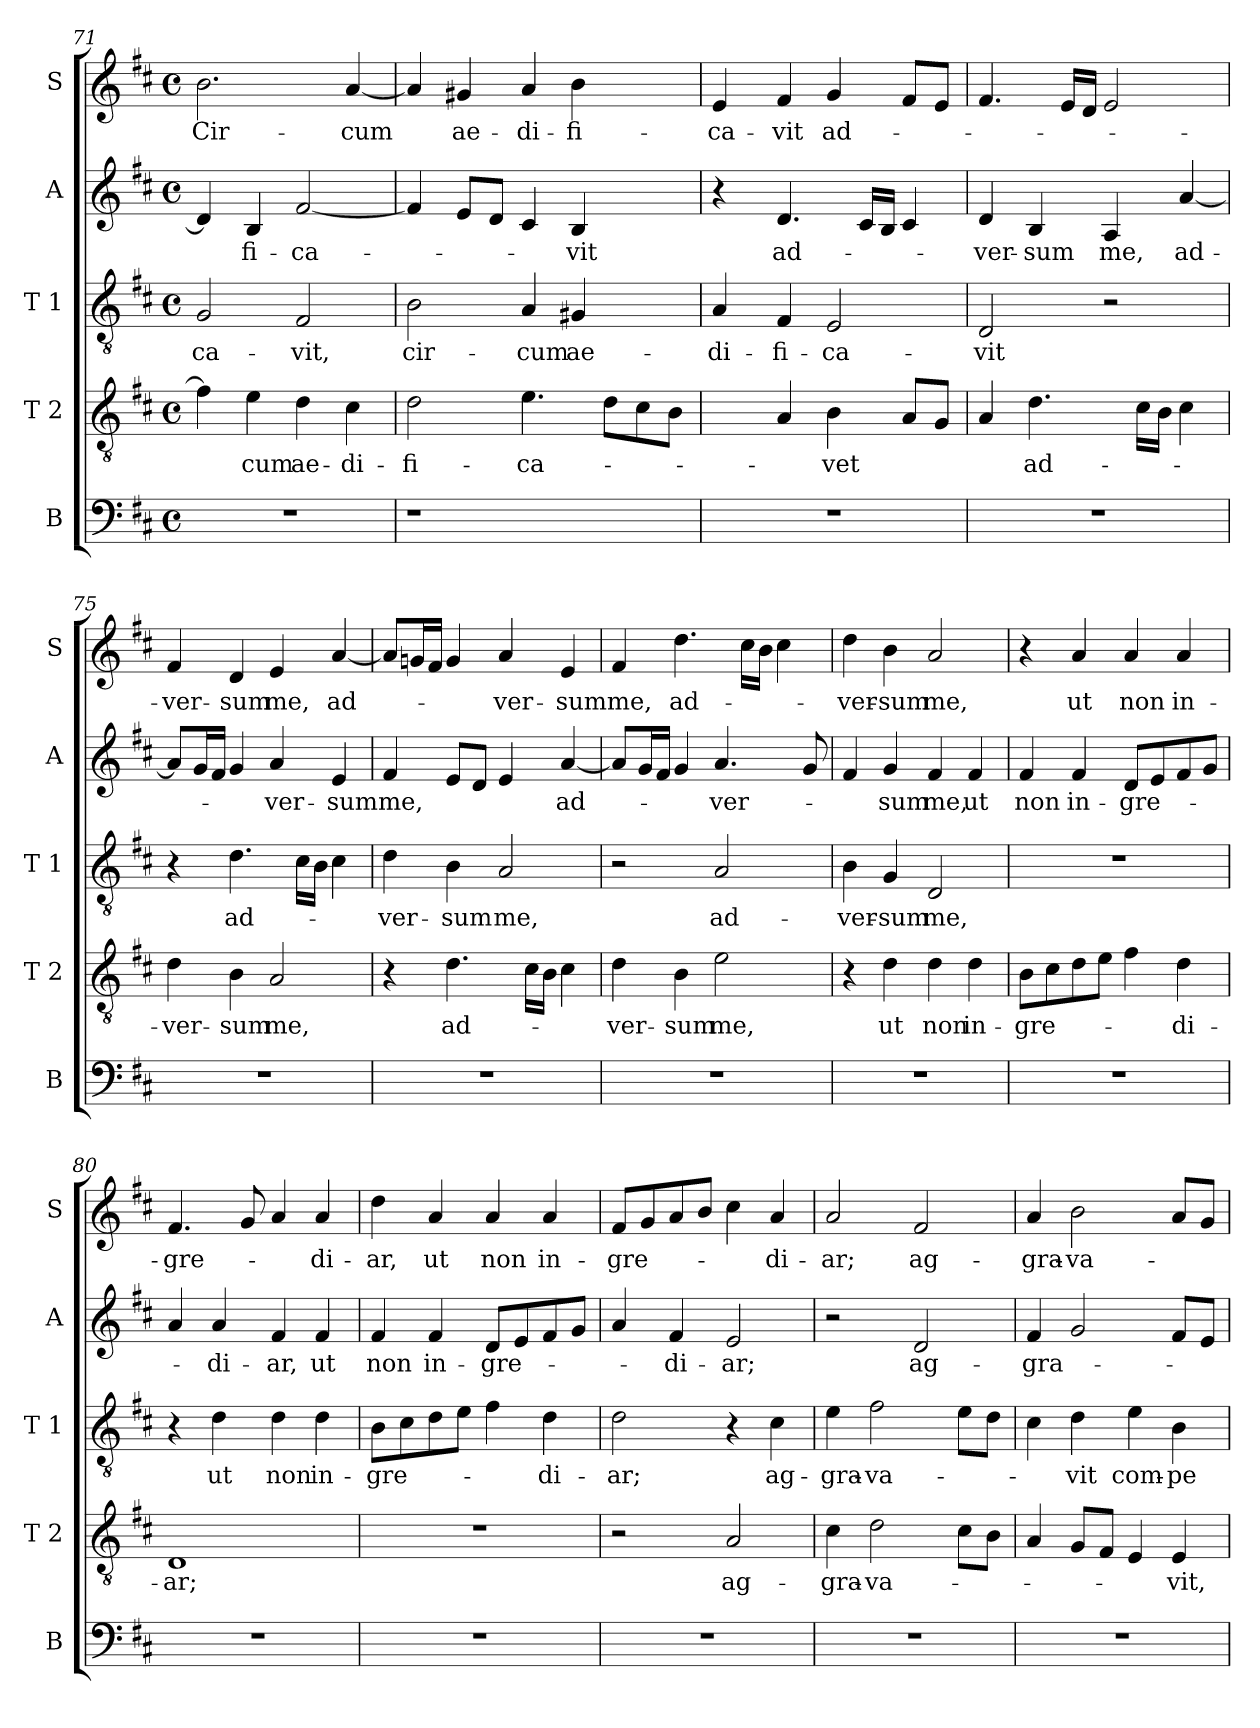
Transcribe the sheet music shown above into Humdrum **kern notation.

**kern	**kern	**text	**kern	**text	**kern	**text	**kern	**text
*part5	*part4	*part4	*part3	*part3	*part2	*part2	*part1	*part1
*staff5	*staff4	*staff4	*staff3	*staff3	*staff2	*staff2	*staff1	*staff1
*I"B	*I"T 2	*	*I"T 1	*	*I"A	*	*I"S	*
*I'B	*I'T 2	*	*I'T 1	*	*I'A	*	*I'S	*
*clefF4	*clefGv2	*	*clefGv2	*	*clefG2	*	*clefG2	*
*k[f#c#]	*k[f#c#]	*	*k[f#c#]	*	*k[f#c#]	*	*k[f#c#]	*
*b:	*b:	*	*b:	*	*b:	*	*b:	*
*M4/4	*M4/4	*	*M4/4	*	*M4/4	*	*M4/4	*
*met(c)	*met(c)	*	*met(c)	*	*met(c)	*	*met(c)	*
=71	=71	=71	=71	=71	=71	=71	=71	=71
!	!	!	!	!LO:LY:b	!	!	!	!LO:LY:b
1r	4f#\]	.	2G/	-ca-	4d/]	.	2.b\	Cir-
!	!	!LO:LY:b	!	!	!	!LO:LY:b	!	!
.	4e\	-cum	.	.	4B/	-fi-	.	.
!	!	!LO:LY:b	!	!LO:LY:b	!	!LO:LY:b	!	!
.	4d\	ae-	2F#/	-vit,	[2f#/	-ca-	.	.
!	!	!LO:LY:b	!	!	!	!	!	!LO:LY:b
.	4c#\	-di-	.	.	.	.	[4a/	-cum
=72	=72	=72	=72	=72	=72	=72	=72	=72
!	!	!LO:LY:b	!	!LO:LY:b	!	!	!	!
1r	2d\	-fi-	2B\	cir-	4f#/]	.	4a/]	.
!	!	!	!	!	!	!	!	!LO:LY:b
.	.	.	.	.	8e/L	.	4g#X/	ae-
.	.	.	.	.	8d/J	.	.	.
!	!	!LO:LY:b	!	!LO:LY:b	!	!	!	!LO:LY:b
.	4.e\	-ca-	4A/	-cum	4c#/	.	4a/	-di-
!	!	!	!	!LO:LY:b	!	!LO:LY:b	!	!LO:LY:b
.	.	.	4G#X/	ae-	4B/	-vit	4b\	-fi-
.	8d\L	.	.	.	.	.	.	.
4ryy	8c#\	.	4ryy	.	4ryy	.	4ryy	.
.	8B\J	.	.	.	.	.	.	.
=73	=73	=73	=73	=73	=73	=73	=73	=73
!	!	!	!	!LO:LY:b	!	!	!	!LO:LY:b
1r	8c#\Lyy	.	4A/	-di-	4r	.	4e/	-ca-
.	8B\Jyy	.	.	.	.	.	.	.
!	!	!	!	!LO:LY:b	!	!LO:LY:b	!	!LO:LY:b
.	4A/	.	4F#/	-fi-	4.d/	ad-	4f#/	-vit
!	!	!LO:LY:b	!	!LO:LY:b	!	!	!	!LO:LY:b
.	4B\	-vet	2E/	-ca-	.	.	4g/	ad-
.	.	.	.	.	16c#/LL	.	.	.
.	.	.	.	.	16B/JJ	.	.	.
.	8A/L	.	.	.	4c#/	.	8f#/L	.
.	8G/J	.	.	.	.	.	8e/J	.
=74	=74	=74	=74	=74	=74	=74	=74	=74
!	!	!	!	!LO:LY:b	!	!LO:LY:b	!	!
1r	4A/	.	2D/	-vit	4d/	-ver-	4.f#/	.
!	!	!LO:LY:b	!	!	!	!LO:LY:b	!	!
.	4.d\	ad-	.	.	4B/	-sum	.	.
.	.	.	.	.	.	.	16e/LL	.
.	.	.	.	.	.	.	16d/JJ	.
!	!	!	!	!	!	!LO:LY:b	!	!
.	.	.	2r	.	4A/	me,	2e/	.
.	16c#\LL	.	.	.	.	.	.	.
.	16B\JJ	.	.	.	.	.	.	.
!	!	!	!	!	!	!LO:LY:b	!	!
.	4c#\	.	.	.	[4a/	ad-	.	.
=75	=75	=75	=75	=75	=75	=75	=75	=75
!	!	!LO:LY:b	!	!	!	!	!	!LO:LY:b
1r	4d\	-ver-	4r	.	8a/L]	.	4f#/	-ver-
.	.	.	.	.	16g/L	.	.	.
.	.	.	.	.	16f#/JJ	.	.	.
!	!	!LO:LY:b	!	!LO:LY:b	!	!	!	!LO:LY:b
.	4B\	-sum	4.d\	ad-	4g/	.	4d/	-sum
!	!	!LO:LY:b	!	!	!	!LO:LY:b	!	!LO:LY:b
.	2A/	me,	.	.	4a/	-ver-	4e/	me,
.	.	.	16c#\LL	.	.	.	.	.
.	.	.	16B\JJ	.	.	.	.	.
!	!	!	!	!	!	!LO:LY:b	!	!LO:LY:b
.	.	.	4c#\	.	4e/	-sum	[4a/	ad-
!!LO:LB:g=z
=76	=76	=76	=76	=76	=76	=76	=76	=76
!	!	!	!	!LO:LY:b	!	!LO:LY:b	!	!
1r	4r	.	4d\	-ver-	4f#/	me,	8a/L]	.
.	.	.	.	.	.	.	16gn/L	.
.	.	.	.	.	.	.	16f#/JJ	.
!	!	!LO:LY:b	!	!LO:LY:b	!	!	!	!
.	4.d\	ad-	4B\	-sum	8e/L	.	4g/	.
.	.	.	.	.	8d/J	.	.	.
!	!	!	!	!LO:LY:b	!	!	!	!LO:LY:b
.	.	.	2A/	me,	4e/	.	4a/	-ver-
.	16c#\LL	.	.	.	.	.	.	.
.	16B\JJ	.	.	.	.	.	.	.
!	!	!	!	!	!	!LO:LY:b	!	!LO:LY:b
.	4c#\	.	.	.	[4a/	ad-	4e/	-sum
=77	=77	=77	=77	=77	=77	=77	=77	=77
!	!	!LO:LY:b	!	!	!	!	!	!LO:LY:b
1r	4d\	-ver-	2r	.	8a/L]	.	4f#/	me,
.	.	.	.	.	16g/L	.	.	.
.	.	.	.	.	16f#/JJ	.	.	.
!	!	!LO:LY:b	!	!	!	!	!	!LO:LY:b
.	4B\	-sum	.	.	4g/	.	4.dd\	ad-
!	!	!LO:LY:b	!	!LO:LY:b	!	!LO:LY:b	!	!
.	2e\	me,	2A/	ad-	4.a/	-ver-	.	.
.	.	.	.	.	.	.	16cc#\LL	.
.	.	.	.	.	.	.	16b\JJ	.
.	.	.	.	.	.	.	4cc#\	.
.	.	.	.	.	8g/	.	.	.
=78	=78	=78	=78	=78	=78	=78	=78	=78
!	!	!	!	!LO:LY:b	!	!	!	!LO:LY:b
1r	4r	.	4B\	-ver-	4f#/	.	4dd\	-ver-
!	!	!LO:LY:b	!	!LO:LY:b	!	!LO:LY:b	!	!LO:LY:b
.	4d\	ut	4G/	-sum	4g/	-sum	4b\	-sum
!	!	!LO:LY:b	!	!LO:LY:b	!	!LO:LY:b	!	!LO:LY:b
.	4d\	non	2D/	me,	4f#/	me,	2a/	me,
!	!	!LO:LY:b	!	!	!	!LO:LY:b	!	!
.	4d\	in-	.	.	4f#/	ut	.	.
=79	=79	=79	=79	=79	=79	=79	=79	=79
!	!	!LO:LY:b	!	!	!	!LO:LY:b	!	!
1r	8B\L	-gre-	1r	.	4f#/	non	4r	.
.	8c#\	.	.	.	.	.	.	.
!	!	!	!	!	!	!LO:LY:b	!	!LO:LY:b
.	8d\	.	.	.	4f#/	in-	4a/	ut
.	8e\J	.	.	.	.	.	.	.
!	!	!	!	!	!	!LO:LY:b	!	!LO:LY:b
.	4f#\	.	.	.	8d/L	-gre-	4a/	non
.	.	.	.	.	8e/	.	.	.
!	!	!LO:LY:b	!	!	!	!	!	!LO:LY:b
.	4d\	-di-	.	.	8f#/	.	4a/	in-
.	.	.	.	.	8g/J	.	.	.
=80	=80	=80	=80	=80	=80	=80	=80	=80
!	!	!LO:LY:b	!	!	!	!	!	!LO:LY:b
1r	1D	-ar;	4r	.	4a/	.	4.f#/	-gre-
!	!	!	!	!LO:LY:b	!	!LO:LY:b	!	!
.	.	.	4d\	ut	4a/	-di-	.	.
.	.	.	.	.	.	.	8g/	.
!	!	!	!	!LO:LY:b	!	!LO:LY:b	!	!
.	.	.	4d\	non	4f#/	-ar,	4a/	.
!	!	!	!	!LO:LY:b	!	!LO:LY:b	!	!LO:LY:b
.	.	.	4d\	in-	4f#/	ut	4a/	-di-
=81	=81	=81	=81	=81	=81	=81	=81	=81
!	!	!	!	!LO:LY:b	!	!LO:LY:b	!	!LO:LY:b
1r	1r	.	8B\L	-gre-	4f#/	non	4dd\	-ar,
.	.	.	8c#\	.	.	.	.	.
!	!	!	!	!	!	!LO:LY:b	!	!LO:LY:b
.	.	.	8d\	.	4f#/	in-	4a/	ut
.	.	.	8e\J	.	.	.	.	.
!	!	!	!	!	!	!LO:LY:b	!	!LO:LY:b
.	.	.	4f#\	.	8d/L	-gre-	4a/	non
.	.	.	.	.	8e/	.	.	.
!	!	!	!	!LO:LY:b	!	!	!	!LO:LY:b
.	.	.	4d\	-di-	8f#/	.	4a/	in-
.	.	.	.	.	8g/J	.	.	.
=82	=82	=82	=82	=82	=82	=82	=82	=82
!	!	!	!	!LO:LY:b	!	!	!	!LO:LY:b
1r	2r	.	2d\	-ar;	4a/	.	8f#/L	-gre-
.	.	.	.	.	.	.	8g/	.
!	!	!	!	!	!	!LO:LY:b	!	!
.	.	.	.	.	4f#/	-di-	8a/	.
.	.	.	.	.	.	.	8b/J	.
!	!	!LO:LY:b	!	!	!	!LO:LY:b	!	!
.	2A/	ag-	4r	.	2e/	-ar;	4cc#\	.
!	!	!	!	!LO:LY:b	!	!	!	!LO:LY:b
.	.	.	4c#\	ag-	.	.	4a/	-di-
!!LO:LB:g=z
=83	=83	=83	=83	=83	=83	=83	=83	=83
!	!	!LO:LY:b	!	!LO:LY:b	!	!	!	!LO:LY:b
1r	4c#\	-gra-	4e\	-gra-	2r	.	2a/	-ar;
!	!	!LO:LY:b	!	!LO:LY:b	!	!	!	!
.	2d\	-va-	2f#\	-va-	.	.	.	.
!	!	!	!	!	!	!LO:LY:b	!	!LO:LY:b
.	.	.	.	.	2d/	ag-	2f#/	ag-
.	8c#\L	.	8e\L	.	.	.	.	.
.	8B\J	.	8d\J	.	.	.	.	.
=84	=84	=84	=84	=84	=84	=84	=84	=84
!	!	!	!	!	!	!LO:LY:b	!	!LO:LY:b
1r	4A/	.	4c#\	.	4f#/	-gra-	4a/	-gra-
!	!	!	!	!LO:LY:b	!	!	!	!LO:LY:b
.	8G/L	.	4d\	-vit	2g/	.	2b\	-va-
.	8F#/J	.	.	.	.	.	.	.
!	!	!	!	!LO:LY:b	!	!	!	!
.	4E/	.	4e\	com-	.	.	.	.
!	!	!LO:LY:b	!	!LO:LY:b	!	!	!	!
.	4E/	-vit,	4B\	-pe-	8f#/L	.	8a/L	.
.	.	.	.	.	8e/J	.	8g/J	.
=	=	=	=	=	=	=	=	=
*-	*-	*-	*-	*-	*-	*-	*-	*-
